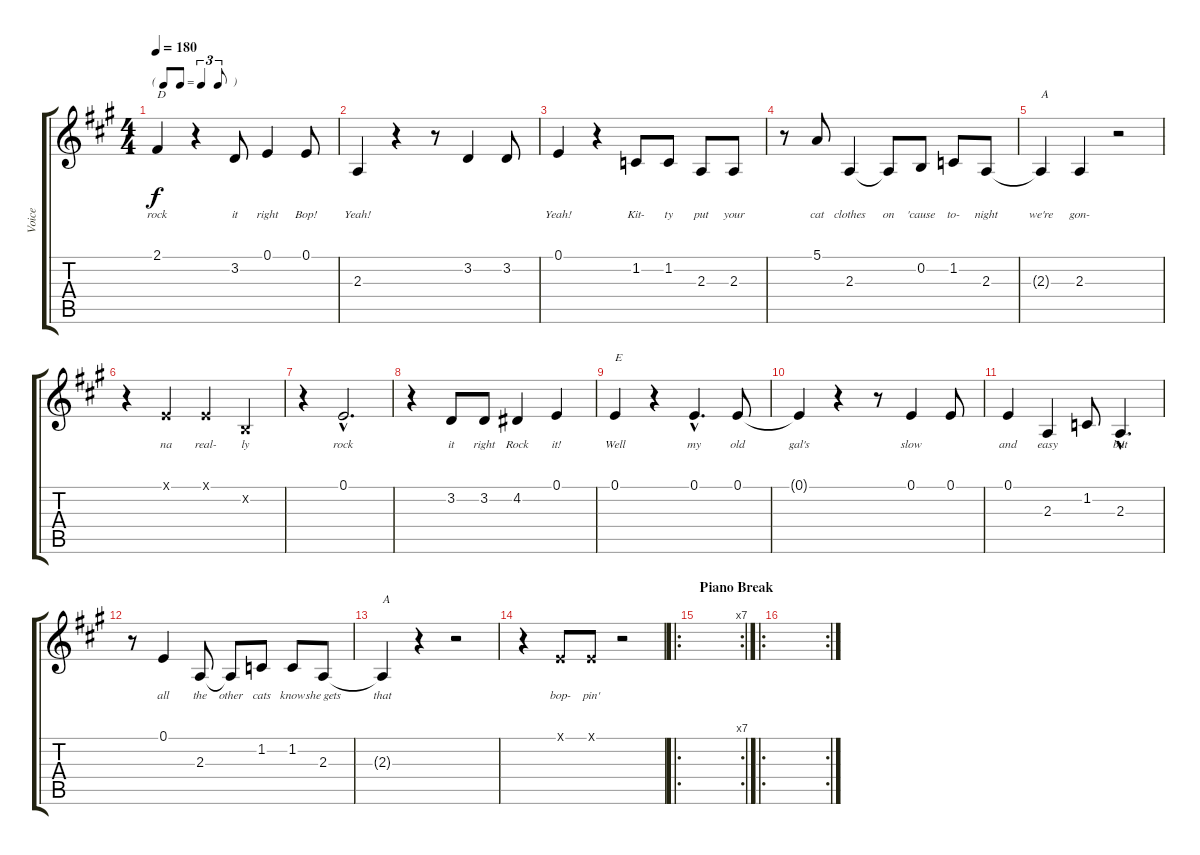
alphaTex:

\track ("Voice" "Voice") {instrument altosax}
\staff {score tabs}
\tuning (E4 B3 G3 D3 A2 E2) {hide}
\ts (4 4)
\tf triplet8th
\tempo 180
\clef g2
\ks a
2.1.4{txt "D" lyrics (0 "rock") lyrics (1 "") lyrics (2 "") lyrics (3 "") lyrics (4 "") dy f} r.4 3.2.8{lyrics (0 "it") lyrics (1 "") lyrics (2 "") lyrics (3 "") lyrics (4 "")} 0.1.4{lyrics (0 "right") lyrics (1 "") lyrics (2 "") lyrics (3 "") lyrics (4 "")} 0.1.8{lyrics (0 "Bop!") lyrics (1 "") lyrics (2 "") lyrics (3 "") lyrics (4 "")} |
2.3.4{lyrics (0 "Yeah!") lyrics (1 "") lyrics (2 "") lyrics (3 "") lyrics (4 "")} r.4 r.8 3.2.4{lyrics (0 "") lyrics (1 "") lyrics (2 "") lyrics (3 "") lyrics (4 "")} 3.2.8{lyrics (0 "") lyrics (1 "") lyrics (2 "") lyrics (3 "") lyrics (4 "")} |
0.1.4{lyrics (0 "Yeah!") lyrics (1 "") lyrics (2 "") lyrics (3 "") lyrics (4 "")} r.4 1.2.8{lyrics (0 "Kit-") lyrics (1 "") lyrics (2 "") lyrics (3 "") lyrics (4 "")} 1.2.8{lyrics (0 "ty") lyrics (1 "") lyrics (2 "") lyrics (3 "") lyrics (4 "")} 2.3.8{lyrics (0 "put") lyrics (1 "") lyrics (2 "") lyrics (3 "") lyrics (4 "")} 2.3.8{lyrics (0 "your") lyrics (1 "") lyrics (2 "") lyrics (3 "") lyrics (4 "")} |
r.8 5.1.8{lyrics (0 "cat") lyrics (1 "") lyrics (2 "") lyrics (3 "") lyrics (4 "")} 2.3.4{lyrics (0 "clothes") lyrics (1 "") lyrics (2 "") lyrics (3 "") lyrics (4 "")} 2.3{t}.8{lyrics (0 "on") lyrics (1 "") lyrics (2 "") lyrics (3 "") lyrics (4 "")} 0.2.8{lyrics (0 "'cause") lyrics (1 "") lyrics (2 "") lyrics (3 "") lyrics (4 "")} 1.2.8{lyrics (0 "to-") lyrics (1 "") lyrics (2 "") lyrics (3 "") lyrics (4 "")} 2.3.8{lyrics (0 "night") lyrics (1 "") lyrics (2 "") lyrics (3 "") lyrics (4 "")} |
2.3{t}.4{txt "A" lyrics (0 "we're") lyrics (1 "") lyrics (2 "") lyrics (3 "") lyrics (4 "")} 2.3.4{lyrics (0 "gon-") lyrics (1 "") lyrics (2 "") lyrics (3 "") lyrics (4 "")} r.2 |
r.4 0.1{x}.4{lyrics (0 "na") lyrics (1 "") lyrics (2 "") lyrics (3 "") lyrics (4 "")} 0.1{x}.4{lyrics (0 "real-") lyrics (1 "") lyrics (2 "") lyrics (3 "") lyrics (4 "")} 0.2{x}.4{lyrics (0 "ly") lyrics (1 "") lyrics (2 "") lyrics (3 "") lyrics (4 "")} |
r.4 0.1{hac}.2{d lyrics (0 "rock") lyrics (1 "") lyrics (2 "") lyrics (3 "") lyrics (4 "")} |
r.4 3.2.8{lyrics (0 "it") lyrics (1 "") lyrics (2 "") lyrics (3 "") lyrics (4 "")} 3.2.8{lyrics (0 "right") lyrics (1 "") lyrics (2 "") lyrics (3 "") lyrics (4 "")} 4.2.4{lyrics (0 "Rock") lyrics (1 "") lyrics (2 "") lyrics (3 "") lyrics (4 "")} 0.1.4{lyrics (0 "it!") lyrics (1 "") lyrics (2 "") lyrics (3 "") lyrics (4 "")} |
0.1.4{txt "E" lyrics (0 "Well") lyrics (1 "") lyrics (2 "") lyrics (3 "") lyrics (4 "")} r.4 0.1{hac}.4{d lyrics (0 "my") lyrics (1 "") lyrics (2 "") lyrics (3 "") lyrics (4 "")} 0.1.8{lyrics (0 "old") lyrics (1 "") lyrics (2 "") lyrics (3 "") lyrics (4 "")} |
0.1{t}.4{lyrics (0 "gal's") lyrics (1 "") lyrics (2 "") lyrics (3 "") lyrics (4 "")} r.4 r.8 0.1.4{lyrics (0 "slow") lyrics (1 "") lyrics (2 "") lyrics (3 "") lyrics (4 "")} 0.1.8{lyrics (0 "") lyrics (1 "") lyrics (2 "") lyrics (3 "") lyrics (4 "")} |
0.1.4{lyrics (0 "and") lyrics (1 "") lyrics (2 "") lyrics (3 "") lyrics (4 "")} 2.3.4{lyrics (0 "easy") lyrics (1 "") lyrics (2 "") lyrics (3 "") lyrics (4 "")} 1.2.8{lyrics (0 "") lyrics (1 "") lyrics (2 "") lyrics (3 "") lyrics (4 "")} 2.3{hac}.4{d lyrics (0 "but") lyrics (1 "") lyrics (2 "") lyrics (3 "") lyrics (4 "")} |
r.8 0.1.4{lyrics (0 "all") lyrics (1 "") lyrics (2 "") lyrics (3 "") lyrics (4 "")} 2.3.8{lyrics (0 "the") lyrics (1 "") lyrics (2 "") lyrics (3 "") lyrics (4 "")} 2.3{t}.8{lyrics (0 "other") lyrics (1 "") lyrics (2 "") lyrics (3 "") lyrics (4 "")} 1.2.8{lyrics (0 "cats") lyrics (1 "") lyrics (2 "") lyrics (3 "") lyrics (4 "")} 1.2.8{lyrics (0 "know") lyrics (1 "") lyrics (2 "") lyrics (3 "") lyrics (4 "")} 2.3.8{lyrics (0 "she gets") lyrics (1 "") lyrics (2 "") lyrics (3 "") lyrics (4 "")} |
2.3{t}.4{txt "A" lyrics (0 "that") lyrics (1 "") lyrics (2 "") lyrics (3 "") lyrics (4 "")} r.4 r.2 |
r.4 0.1{x}.8{lyrics (0 "bop-") lyrics (1 "") lyrics (2 "") lyrics (3 "") lyrics (4 "")} 0.1{x}.8{lyrics (0 "pin'") lyrics (1 "") lyrics (2 "") lyrics (3 "") lyrics (4 "")} r.2 |
\ro
\rc 7
\section ("" "Piano Break")
|
\ro
\rc 2
